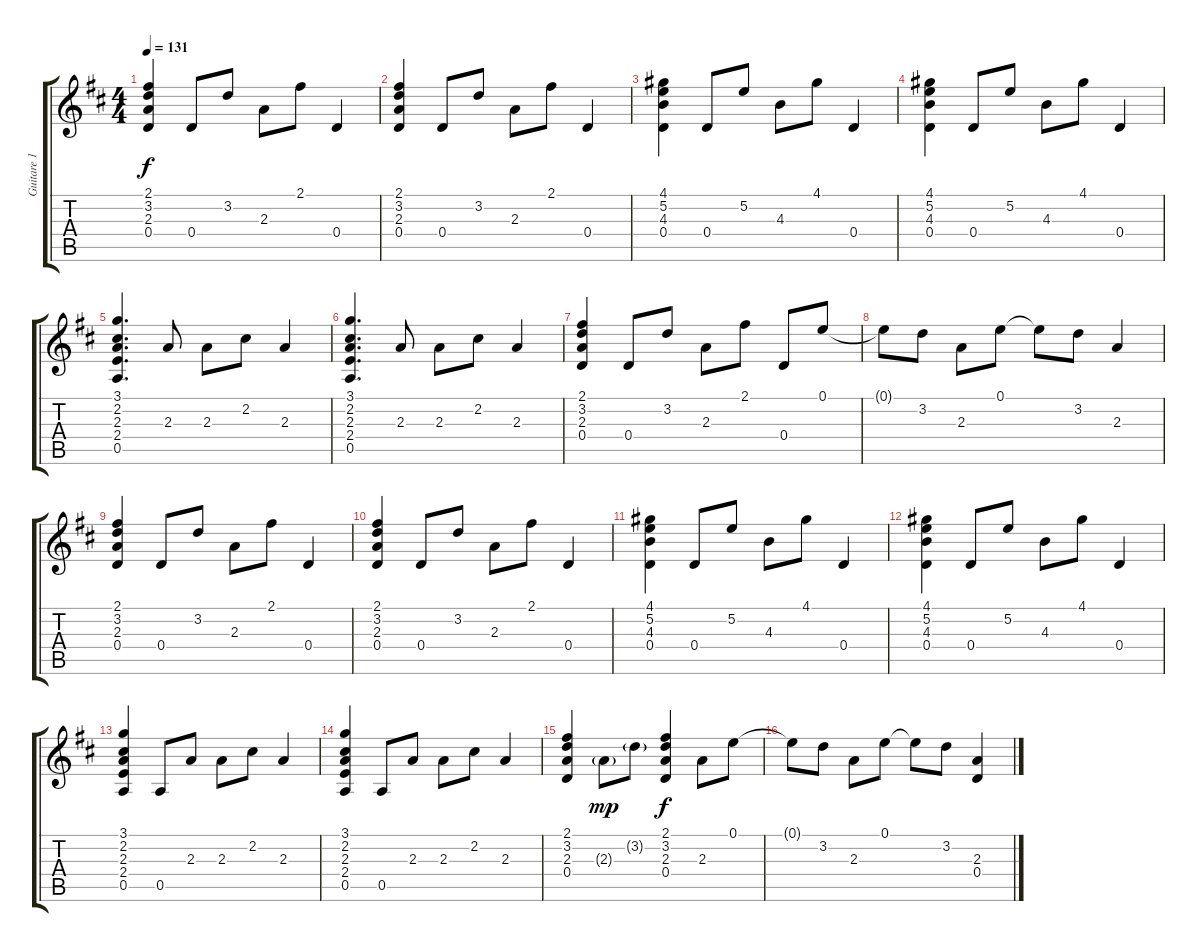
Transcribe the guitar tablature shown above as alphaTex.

\track ("Guitare 1" "Guitare 1") {instrument electricguitarclean}
\staff {score tabs}
\tuning (E4 B3 G3 D3 A2 E2) {hide}
\ts (4 4)
\tempo 131
\clef g2
\ks d
(2.1 3.2 2.3 0.4).4{dy f} 0.4.8 3.2.8 2.3.8 2.1.8 0.4.4 |
(2.1 3.2 2.3 0.4).4 0.4.8 3.2.8 2.3.8 2.1.8 0.4.4 |
(4.1 5.2 4.3 0.4).4 0.4.8 5.2.8 4.3.8 4.1.8 0.4.4 |
(4.1 5.2 4.3 0.4).4 0.4.8 5.2.8 4.3.8 4.1.8 0.4.4 |
(3.1 2.2 2.3 2.4 0.5).4{d} 2.3.8 2.3.8 2.2.8 2.3.4 |
(3.1 2.2 2.3 2.4 0.5).4{d} 2.3.8 2.3.8 2.2.8 2.3.4 |
(2.1 3.2 2.3 0.4).4 0.4.8 3.2.8 2.3.8 2.1.8 0.4.8 0.1.8 |
0.1{t}.8 3.2.8 2.3.8 0.1.8 0.1{t}.8 3.2.8 2.3.4 |
(2.1 3.2 2.3 0.4).4 0.4.8 3.2.8 2.3.8 2.1.8 0.4.4 |
(2.1 3.2 2.3 0.4).4 0.4.8 3.2.8 2.3.8 2.1.8 0.4.4 |
(4.1 5.2 4.3 0.4).4 0.4.8 5.2.8 4.3.8 4.1.8 0.4.4 |
(4.1 5.2 4.3 0.4).4 0.4.8 5.2.8 4.3.8 4.1.8 0.4.4 |
(3.1 2.2 2.3 2.4 0.5).4 0.5.8 2.3.8 2.3.8 2.2.8 2.3.4 |
(3.1 2.2 2.3 2.4 0.5).4 0.5.8 2.3.8 2.3.8 2.2.8 2.3.4 |
(2.1 3.2 2.3 0.4).4 2.3{g}.8{dy mp} 3.2{g}.8 (2.1 3.2 2.3 0.4).4{dy f} 2.3.8 0.1.8 |
0.1{t}.8 3.2.8 2.3.8 0.1.8 0.1{t}.8 3.2.8 (2.3 0.4).4
